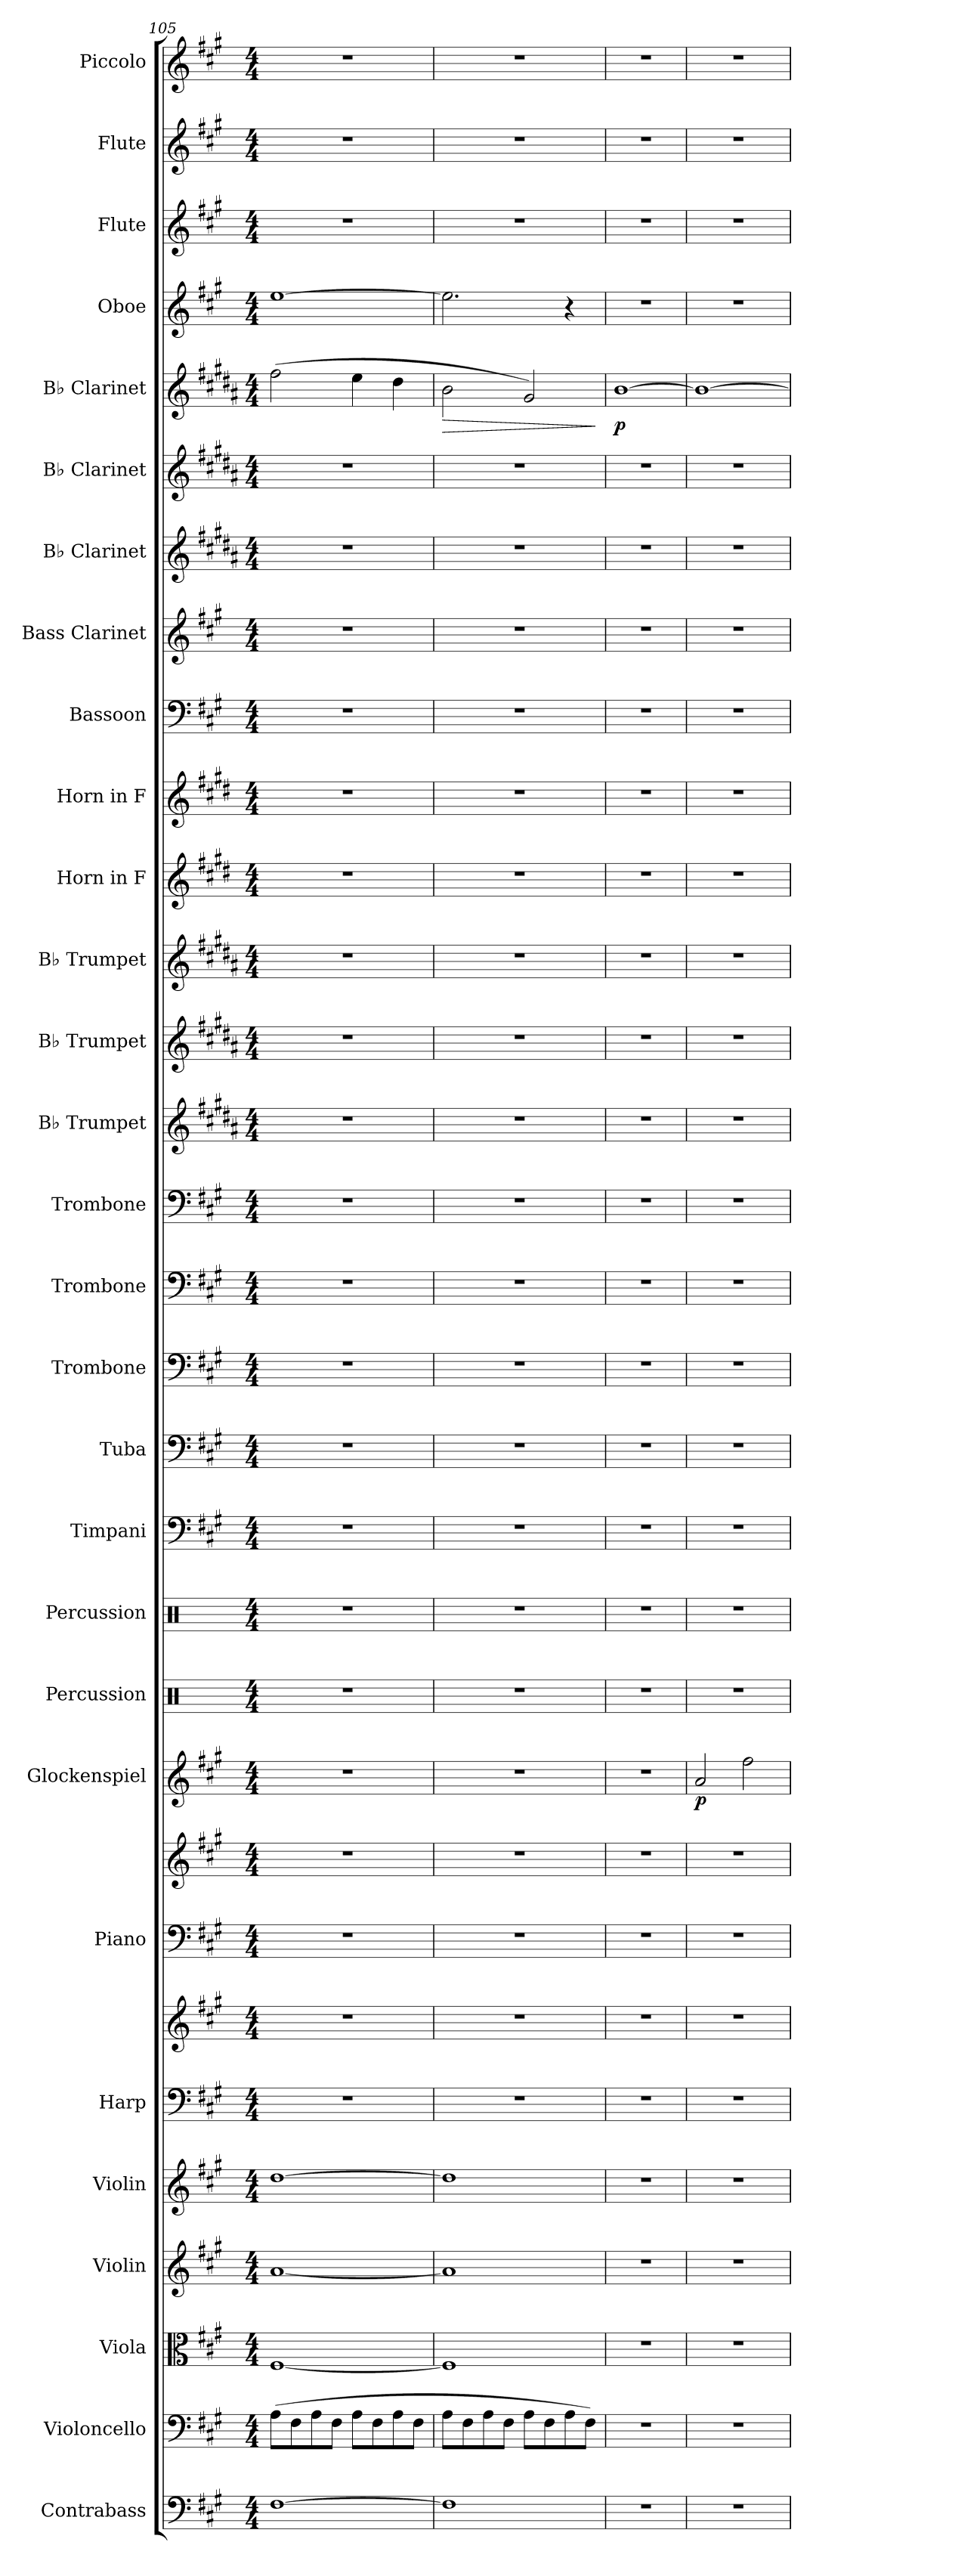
**kern	**kern	**kern	**kern	**kern	**kern	**kern	**kern	**kern	**kern	**dynam	**kern	**kern	**kern	**kern	**kern	**kern	**kern	**kern	**kern	**kern	**kern	**kern	**kern	**kern	**kern	**kern	**kern	**dynam	**kern	**kern	**kern	**kern
*part29	*part28	*part27	*part26	*part25	*part24	*part24	*part23	*part23	*part22	*part22	*part21	*part20	*part19	*part18	*part17	*part16	*part15	*part14	*part13	*part12	*part11	*part10	*part9	*part8	*part7	*part6	*part5	*part5	*part4	*part3	*part2	*part1
*staff31	*staff30	*staff29	*staff28	*staff27	*staff26	*staff25	*staff24	*staff23	*staff22	*staff22	*staff21	*staff20	*staff19	*staff18	*staff17	*staff16	*staff15	*staff14	*staff13	*staff12	*staff11	*staff10	*staff9	*staff8	*staff7	*staff6	*staff5	*staff5	*staff4	*staff3	*staff2	*staff1
*I"Contrabass	*I"Violoncello	*I"Viola	*I"Violin	*I"Violin	*I"Harp	*	*I"Piano	*	*I"Glockenspiel	*	*I"Percussion	*I"Percussion	*I"Timpani	*I"Tuba	*I"Trombone	*I"Trombone	*I"Trombone	*I"B♭ Trumpet	*I"B♭ Trumpet	*I"B♭ Trumpet	*I"Horn in F	*I"Horn in F	*I"Bassoon	*I"Bass Clarinet	*I"B♭ Clarinet	*I"B♭ Clarinet	*I"B♭ Clarinet	*	*I"Oboe	*I"Flute	*I"Flute	*I"Piccolo
*I'Cb.	*I'Vc.	*I'Vla.	*I'Vln.	*I'Vln.	*I'Hrp.	*	*I'Pno.	*	*I'Glock.	*	*I'Perc.	*I'Perc.	*I'Timp.	*I'Tba.	*I'Tbn.	*I'Tbn.	*I'Tbn.	*I'B♭ Tpt.	*I'B♭ Tpt.	*I'B♭ Tpt.	*	*	*I'Bsn.	*I'B. Cl.	*I'B♭ Cl.	*I'B♭ Cl.	*I'B♭ Cl.	*	*I'Ob.	*I'Fl.	*I'Fl.	*I'Picc.
!!LO:PB:g=z
*clefF4	*clefF4	*clefC3	*clefG2	*clefG2	*clefF4	*clefG2	*clefF4	*clefG2	*clefG2	*	*clefX	*clefX	*clefF4	*clefF4	*clefF4	*clefF4	*clefF4	*clefG2	*clefG2	*clefG2	*clefG2	*clefG2	*clefF4	*clefG2	*clefG2	*clefG2	*clefG2	*	*clefG2	*clefG2	*clefG2	*clefG2
*ITrd7c12	*	*	*	*	*	*	*	*	*ITrd-14c-24	*	*	*	*	*	*	*	*	*ITrd1c2	*ITrd1c2	*ITrd1c2	*ITrd4c7	*ITrd4c7	*	*ITrd8c14	*ITrd1c2	*ITrd1c2	*ITrd1c2	*	*	*	*	*ITrd-7c-12
*k[f#c#g#]	*k[f#c#g#]	*k[f#c#g#]	*k[f#c#g#]	*k[f#c#g#]	*k[f#c#g#]	*k[f#c#g#]	*k[f#c#g#]	*k[f#c#g#]	*k[f#c#g#]	*	*k[]	*k[]	*k[f#c#g#]	*k[f#c#g#]	*k[f#c#g#]	*k[f#c#g#]	*k[f#c#g#]	*k[f#c#g#]	*k[f#c#g#]	*k[f#c#g#]	*k[f#c#g#]	*k[f#c#g#]	*k[f#c#g#]	*k[f#c#g#]	*k[f#c#g#]	*k[f#c#g#]	*k[f#c#g#]	*	*k[f#c#g#]	*k[f#c#g#]	*k[f#c#g#]	*k[f#c#g#]
*M4/4	*M4/4	*M4/4	*M4/4	*M4/4	*M4/4	*M4/4	*M4/4	*M4/4	*M4/4	*	*M4/4	*M4/4	*M4/4	*M4/4	*M4/4	*M4/4	*M4/4	*M4/4	*M4/4	*M4/4	*M4/4	*M4/4	*M4/4	*M4/4	*M4/4	*M4/4	*M4/4	*	*M4/4	*M4/4	*M4/4	*M4/4
=105	=105	=105	=105	=105	=105	=105	=105	=105	=105	=105	=105	=105	=105	=105	=105	=105	=105	=105	=105	=105	=105	=105	=105	=105	=105	=105	=105	=105	=105	=105	=105	=105
[1FF#	(8A\L	[1F#	[1a	[1dd	1r	1r	1r	1r	1r	.	1r	1r	1r	1r	1r	1r	1r	1r	1r	1r	1r	1r	1r	1r	1r	1r	(2ee\	.	[1ee	1r	1r	1r
.	8F#\	.	.	.	.	.	.	.	.	.	.	.	.	.	.	.	.	.	.	.	.	.	.	.	.	.	.	.	.	.	.	.
.	8A\	.	.	.	.	.	.	.	.	.	.	.	.	.	.	.	.	.	.	.	.	.	.	.	.	.	.	.	.	.	.	.
.	8F#\J	.	.	.	.	.	.	.	.	.	.	.	.	.	.	.	.	.	.	.	.	.	.	.	.	.	.	.	.	.	.	.
.	8A\L	.	.	.	.	.	.	.	.	.	.	.	.	.	.	.	.	.	.	.	.	.	.	.	.	.	4dd\	.	.	.	.	.
.	8F#\	.	.	.	.	.	.	.	.	.	.	.	.	.	.	.	.	.	.	.	.	.	.	.	.	.	.	.	.	.	.	.
.	8A\	.	.	.	.	.	.	.	.	.	.	.	.	.	.	.	.	.	.	.	.	.	.	.	.	.	4cc#\	.	.	.	.	.
.	8F#\J	.	.	.	.	.	.	.	.	.	.	.	.	.	.	.	.	.	.	.	.	.	.	.	.	.	.	.	.	.	.	.
=106	=106	=106	=106	=106	=106	=106	=106	=106	=106	=106	=106	=106	=106	=106	=106	=106	=106	=106	=106	=106	=106	=106	=106	=106	=106	=106	=106	=106	=106	=106	=106	=106
!	!	!	!	!	!	!	!	!	!	!	!	!	!	!	!	!	!	!	!	!	!	!	!	!	!	!	!	!LO:HP:b	!	!	!	!
1FF#]	8A\L	1F#]	1a]	1dd]	1r	1r	1r	1r	1r	.	1r	1r	1r	1r	1r	1r	1r	1r	1r	1r	1r	1r	1r	1r	1r	1r	2a\	>	2.ee\]	1r	1r	1r
.	8F#\	.	.	.	.	.	.	.	.	.	.	.	.	.	.	.	.	.	.	.	.	.	.	.	.	.	.	.	.	.	.	.
.	8A\	.	.	.	.	.	.	.	.	.	.	.	.	.	.	.	.	.	.	.	.	.	.	.	.	.	.	.	.	.	.	.
.	8F#\J	.	.	.	.	.	.	.	.	.	.	.	.	.	.	.	.	.	.	.	.	.	.	.	.	.	.	.	.	.	.	.
.	8A\L	.	.	.	.	.	.	.	.	.	.	.	.	.	.	.	.	.	.	.	.	.	.	.	.	.	2f#/)	.	.	.	.	.
.	8F#\	.	.	.	.	.	.	.	.	.	.	.	.	.	.	.	.	.	.	.	.	.	.	.	.	.	.	.	.	.	.	.
.	8A\	.	.	.	.	.	.	.	.	.	.	.	.	.	.	.	.	.	.	.	.	.	.	.	.	.	.	.	4r	.	.	.
.	8F#\J)	.	.	.	.	.	.	.	.	.	.	.	.	.	.	.	.	.	.	.	.	.	.	.	.	.	.	.	.	.	.	.
.	.	.	.	.	.	.	.	.	.	.	.	.	.	.	.	.	.	.	.	.	.	.	.	.	.	.	.	]	.	.	.	.
=107	=107	=107	=107	=107	=107	=107	=107	=107	=107	=107	=107	=107	=107	=107	=107	=107	=107	=107	=107	=107	=107	=107	=107	=107	=107	=107	=107	=107	=107	=107	=107	=107
!	!	!	!	!	!	!	!	!	!	!	!	!	!	!	!	!	!	!	!	!	!	!	!	!	!	!	!	!LO:DY:b	!	!	!	!
1r	1r	1r	1r	1r	1r	1r	1r	1r	1r	.	1r	1r	1r	1r	1r	1r	1r	1r	1r	1r	1r	1r	1r	1r	1r	1r	[1a	p	1r	1r	1r	1r
=108	=108	=108	=108	=108	=108	=108	=108	=108	=108	=108	=108	=108	=108	=108	=108	=108	=108	=108	=108	=108	=108	=108	=108	=108	=108	=108	=108	=108	=108	=108	=108	=108
!	!	!	!	!	!	!	!	!	!	!LO:DY:b	!	!	!	!	!	!	!	!	!	!	!	!	!	!	!	!	!	!	!	!	!	!
1r	1r	1r	1r	1r	1r	1r	1r	1r	2aaa/	p	1r	1r	1r	1r	1r	1r	1r	1r	1r	1r	1r	1r	1r	1r	1r	1r	1a_	.	1r	1r	1r	1r
.	.	.	.	.	.	.	.	.	2ffff#\	.	.	.	.	.	.	.	.	.	.	.	.	.	.	.	.	.	.	.	.	.	.	.
=	=	=	=	=	=	=	=	=	=	=	=	=	=	=	=	=	=	=	=	=	=	=	=	=	=	=	=	=	=	=	=	=
*-	*-	*-	*-	*-	*-	*-	*-	*-	*-	*-	*-	*-	*-	*-	*-	*-	*-	*-	*-	*-	*-	*-	*-	*-	*-	*-	*-	*-	*-	*-	*-	*-
